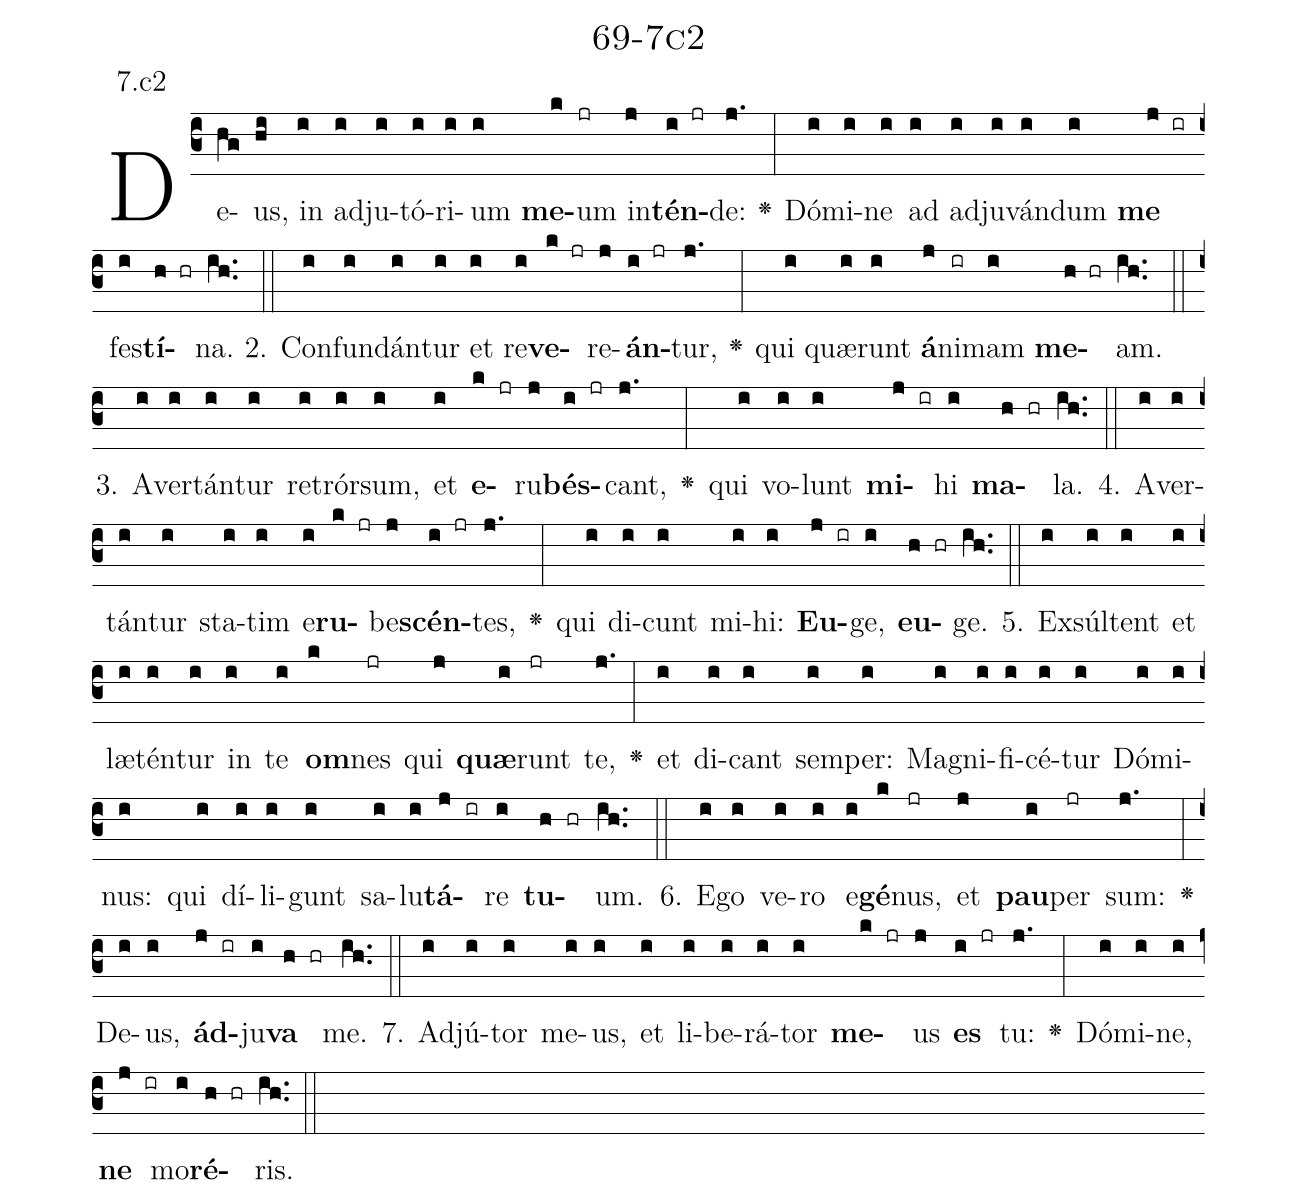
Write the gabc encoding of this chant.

name: 69-7c2;
annotation: 7.c2;
%%
(c3)De(hg)us,(hi) in(i) ad(i)ju(i)tó(i)ri(i)um(i) <b>me</b>(k)um(jr) in(j)<b>tén</b>(i jr)de:(j.) <v>\greheightstar</v>(:) Dó(i)mi(i)ne(i) ad(i) ad(i)ju(i)ván(i)dum(i) <b>me</b>(j ir) fes(i)<b>tí</b>(h hr)na.(ih..) (::)
2. Con(i)fun(i)dán(i)tur(i) et(i) re(i)<b>ve</b>(k jr)re(j)<b>án</b>(i jr)tur,(j.) <v>\greheightstar</v>(:) qui(i) quæ(i)runt(i) <b>á</b>(j)ni(ir)mam(i) <b>me</b>(h hr)am.(ih..) (::)
3. A(i)ver(i)tán(i)tur(i) re(i)trór(i)sum,(i) et(i) <b>e</b>(k jr)ru(j)<b>bés</b>(i jr)cant,(j.) <v>\greheightstar</v>(:) qui(i) vo(i)lunt(i) <b>mi</b>(j ir)hi(i) <b>ma</b>(h hr)la.(ih..) (::)
4. A(i)ver(i)tán(i)tur(i) sta(i)tim(i) e(i)<b>ru</b>(k jr)be(j)<b>scén</b>(i jr)tes,(j.) <v>\greheightstar</v>(:) qui(i) di(i)cunt(i) mi(i)hi:(i) <b>Eu</b>(j ir)ge,(i) <b>eu</b>(h hr)ge.(ih..) (::)
5. Ex(i)súl(i)tent(i) et(i) læ(i)tén(i)tur(i) in(i) te(i) <b>om</b>(k)nes(jr) qui(j) <b>quæ</b>(i)runt(jr) te,(j.) <v>\greheightstar</v>(:) et(i) di(i)cant(i) sem(i)per:(i) Ma(i)gni(i)fi(i)cé(i)tur(i) Dó(i)mi(i)nus:(i) qui(i) dí(i)li(i)gunt(i) sa(i)lu(i)<b>tá</b>(j ir)re(i) <b>tu</b>(h hr)um.(ih..) (::)
6. E(i)go(i) ve(i)ro(i) e(i)<b>gé</b>(k)nus,(jr) et(j) <b>pau</b>(i)per(jr) sum:(j.) <v>\greheightstar</v>(:) De(i)us,(i) <b>ád</b>(j ir)ju(i)<b>va</b>(h hr) me.(ih..) (::)
7. Ad(i)jú(i)tor(i) me(i)us,(i) et(i) li(i)be(i)rá(i)tor(i) <b>me</b>(k jr)us(j) <b>es</b>(i jr) tu:(j.) <v>\greheightstar</v>(:) Dó(i)mi(i)ne,(i) <b>ne</b>(j ir) mo(i)<b>ré</b>(h hr)ris.(ih..) (::)
